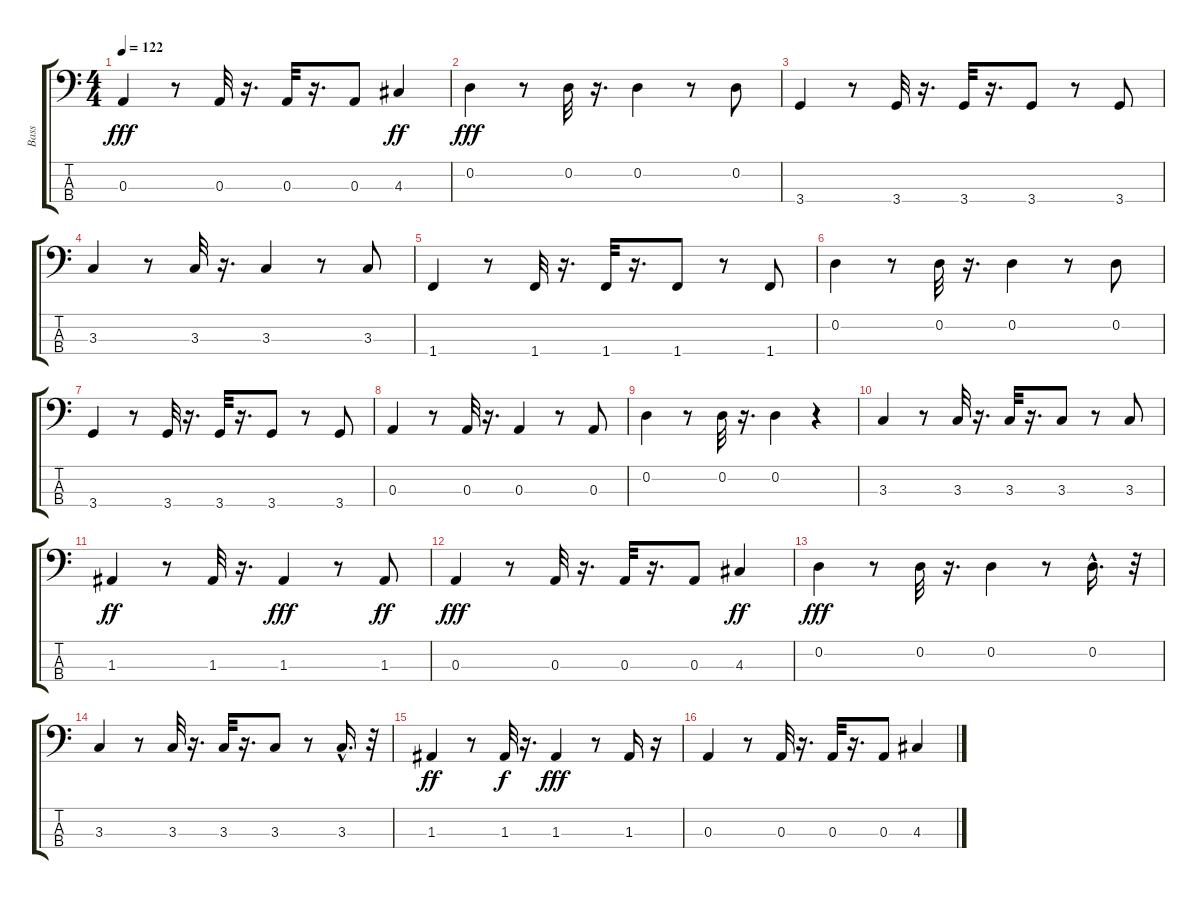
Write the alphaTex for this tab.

\track ("Bass" "Bass") {instrument electricbassfinger}
\staff {score tabs}
\tuning (G2 D2 A1 E1) {hide}
\ts (4 4)
\tempo 122
\clef f4
\ks c
0.3.4{dy fff} r.8 0.3.32 r.16{d} 0.3.32 r.16{d} 0.3.8 4.3.4{dy ff} |
0.2.4{dy fff} r.8 0.2.32 r.16{d} 0.2.4 r.8 0.2.8 |
3.4.4 r.8 3.4.32 r.16{d} 3.4.32 r.16{d} 3.4.8 r.8 3.4.8 |
3.3.4 r.8 3.3.32 r.16{d} 3.3.4 r.8 3.3.8 |
1.4.4 r.8 1.4.32 r.16{d} 1.4.32 r.16{d} 1.4.8 r.8 1.4.8 |
0.2.4 r.8 0.2.32 r.16{d} 0.2.4 r.8 0.2.8 |
3.4.4 r.8 3.4.32 r.16{d} 3.4.32 r.16{d} 3.4.8 r.8 3.4.8 |
0.3.4 r.8 0.3.32 r.16{d} 0.3.4 r.8 0.3.8 |
0.2.4 r.8 0.2.32 r.16{d} 0.2.4 r.4 |
3.3.4 r.8 3.3.32 r.16{d} 3.3.32 r.16{d} 3.3.8 r.8 3.3.8 |
1.3.4{dy ff} r.8 1.3.32 r.16{d} 1.3.4{dy fff} r.8 1.3.8{dy ff} |
0.3.4{dy fff} r.8 0.3.32 r.16{d} 0.3.32 r.16{d} 0.3.8 4.3.4{dy ff} |
0.2.4{dy fff} r.8 0.2.32 r.16{d} 0.2.4 r.8 0.2{hac}.16{d} r.32 |
3.3.4 r.8 3.3.32 r.16{d} 3.3.32 r.16{d} 3.3.8 r.8 3.3{hac}.16{d} r.32 |
1.3.4{dy ff} r.8 1.3.32{dy f} r.16{d} 1.3.4{dy fff} r.8 1.3.16 r.16 |
0.3.4 r.8 0.3.32 r.16{d} 0.3.32 r.16{d} 0.3.8 4.3.4
